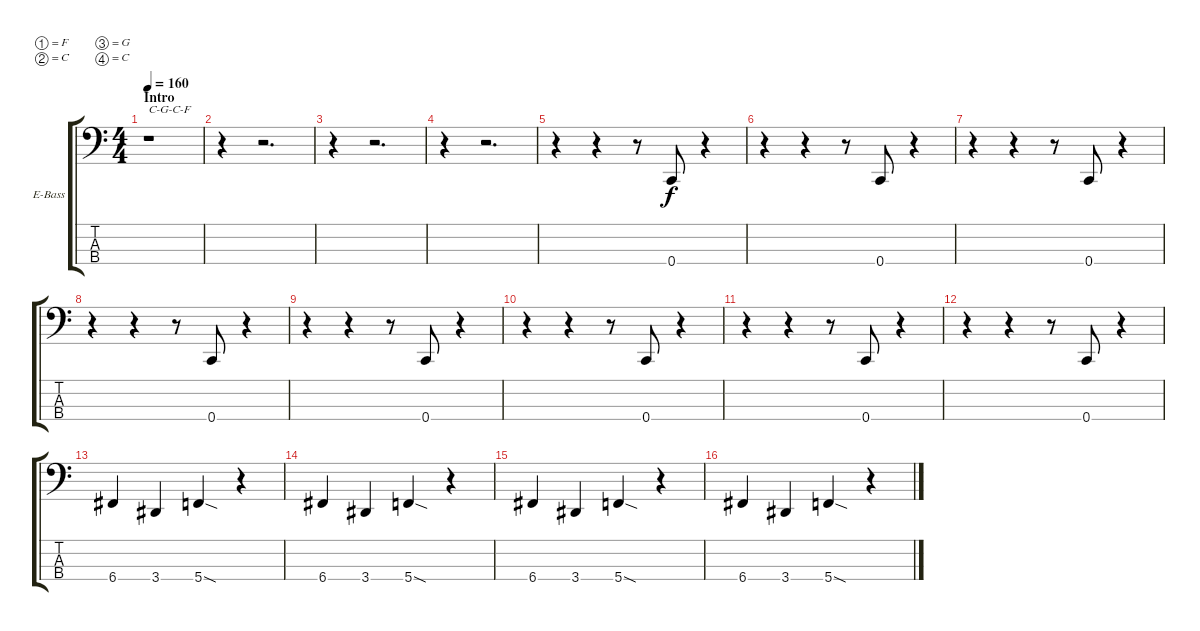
\bracketExtendMode groupsimilarinstruments
\firstSystemTrackNameOrientation horizontal
\otherSystemsTrackNameOrientation horizontal
\track ("Bob Rock (Bass)" "E-Bass") {instrument electricbassfinger}
\staff {score tabs}
\tuning (F2 C2 G1 C1)
\ts (4 4)
\section ("" "Intro")
\tempo 160
\clef f4
\ks c
r.1{txt "C-G-C-F" dy f instrument electricbassfinger} |
r.4 r.2{d} |
r.4 r.2{d} |
r.4 r.2{d} |
r.4 r.4 r.8 0.4.8 r.4 |
r.4 r.4 r.8 0.4.8 r.4 |
r.4 r.4 r.8 0.4.8 r.4 |
r.4 r.4 r.8 0.4.8 r.4 |
r.4 r.4 r.8 0.4.8 r.4 |
r.4 r.4 r.8 0.4.8 r.4 |
r.4 r.4 r.8 0.4.8 r.4 |
r.4 r.4 r.8 0.4.8 r.4 |
6.4.4 3.4.4 5.4{sod}.4 r.4 |
6.4.4 3.4.4 5.4{sod}.4 r.4 |
6.4.4 3.4.4 5.4{sod}.4 r.4 |
6.4.4 3.4.4 5.4{sod}.4 r.4
